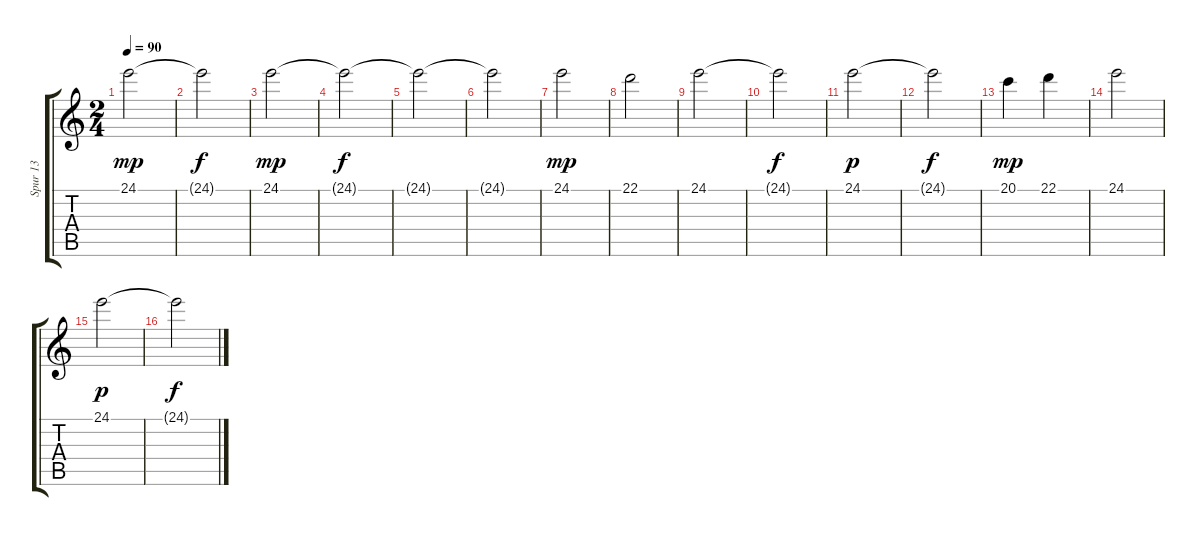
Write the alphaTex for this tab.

\track ("Spur 13" "Spur 13") {instrument stringensemble2}
\staff {score tabs}
\tuning (E4 B3 G3 D3 A2 E2) {hide}
\ts (2 4)
\tempo 90
\clef g2
\ks c
24.1.2{dy mp} |
24.1{t}.2{dy f} |
24.1.2{dy mp} |
24.1{t}.2{dy f} |
24.1{t}.2 |
24.1{t}.2 |
24.1.2{dy mp} |
22.1.2 |
24.1.2 |
24.1{t}.2{dy f} |
24.1.2{dy p} |
24.1{t}.2{dy f} |
20.1.4{dy mp} 22.1.4 |
24.1.2 |
24.1.2{dy p} |
24.1{t}.2{dy f}
